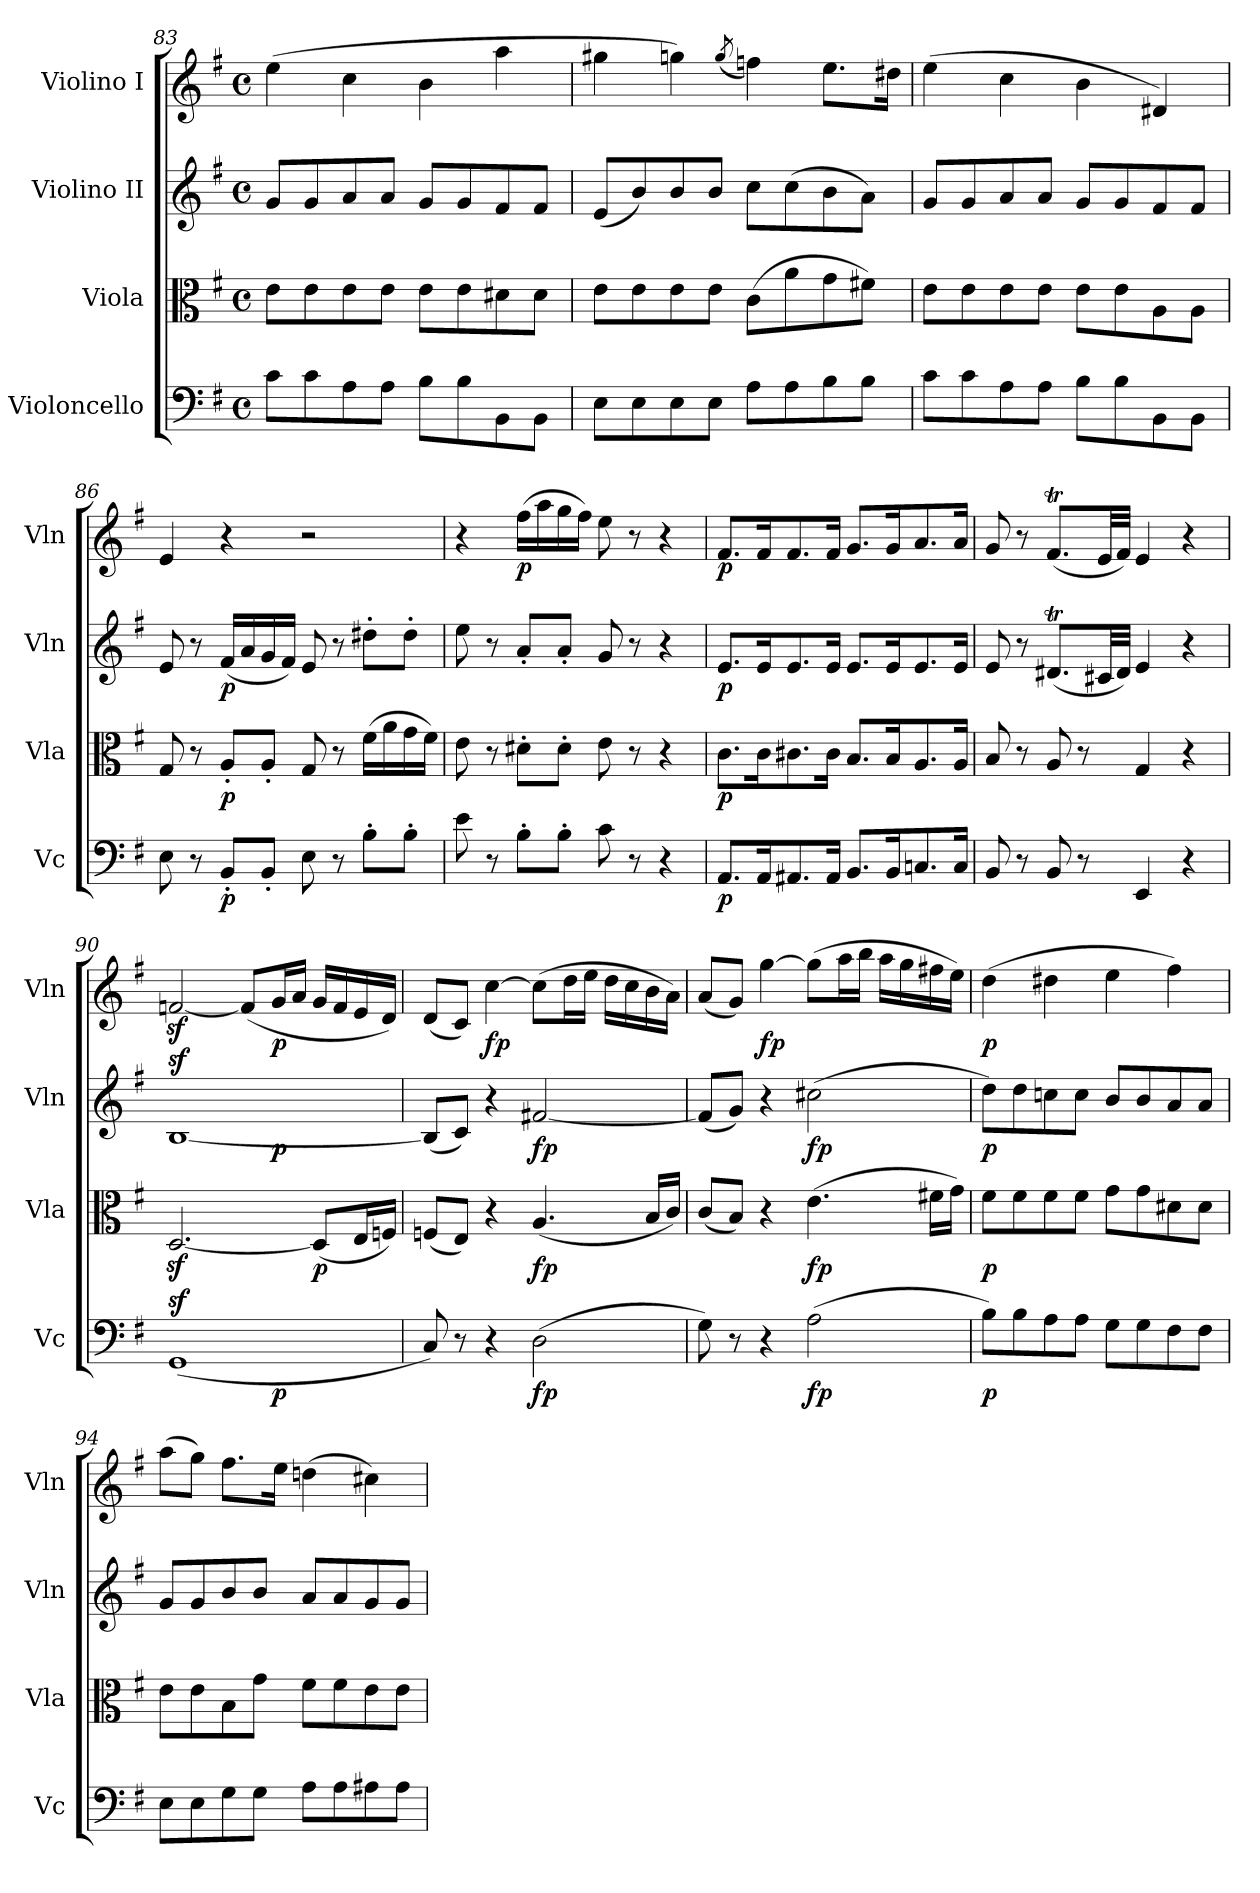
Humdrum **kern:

**kern	**dynam	**kern	**dynam	**kern	**dynam	**kern	**dynam
*part4	*part4	*part3	*part3	*part2	*part2	*part1	*part1
*staff4	*staff4	*staff3	*staff3	*staff2	*staff2	*staff1	*staff1
*I"Violoncello	*	*I"Viola	*	*I"Violino II	*	*I"Violino I	*
*I'Vc	*	*I'Vla	*	*I'Vln	*	*I'Vln	*
*clefF4	*	*clefC3	*	*clefG2	*	*clefG2	*
*k[f#]	*	*k[f#]	*	*k[f#]	*	*k[f#]	*
*G:	*	*G:	*	*G:	*	*G:	*
*M4/4	*	*M4/4	*	*M4/4	*	*M4/4	*
*met(c)	*	*met(c)	*	*met(c)	*	*met(c)	*
=83	=83	=83	=83	=83	=83	=83	=83
8cL	.	8eL	.	8gL	.	(4ee	.
8c	.	8e	.	8g	.	.	.
8A	.	8e	.	8a	.	4cc	.
8AJ	.	8eJ	.	8aJ	.	.	.
8BL	.	8eL	.	8gL	.	4b	.
8B	.	8e	.	8g	.	.	.
8BB	.	8d#X	.	8f#	.	4aa	.
8BBJ	.	8d#J	.	8f#J	.	.	.
=84	=84	=84	=84	=84	=84	=84	=84
8EL	.	8eL	.	(8eL	.	4gg#X	.
8E	.	8e	.	8b)	.	.	.
8E	.	8e	.	8b	.	4ggn)	.
8EJ	.	8eJ	.	8bJ	.	.	.
.	.	.	.	.	.	(<8qgg/	.
8AL	.	(8cL	.	8ccL	.	4ffn)	.
8A	.	8a	.	(8cc	.	.	.
8B	.	8g	.	8b	.	8.eeL	.
8BJ	.	8f#XJ)	.	8aJ)	.	.	.
.	.	.	.	.	.	16dd#XJk	.
!!LO:LB:g=z
=85	=85	=85	=85	=85	=85	=85	=85
8cL	.	8eL	.	8gL	.	(4ee	.
8c	.	8e	.	8g	.	.	.
8A	.	8e	.	8a	.	4cc	.
8AJ	.	8eJ	.	8aJ	.	.	.
8BL	.	8eL	.	8gL	.	4b	.
8B	.	8e	.	8g	.	.	.
8BB	.	8A	.	8f#	.	4d#X)	.
8BBJ	.	8AJ	.	8f#J	.	.	.
=86	=86	=86	=86	=86	=86	=86	=86
8E	.	8G	.	8e	.	4e	.
8r	.	8r	.	8r	.	.	.
8BB'L	p	8A'L	p	(16f#LL	p	4r	.
.	.	.	.	16a	.	.	.
8BB'J	.	8A'J	.	16g	.	.	.
.	.	.	.	16f#JJ)	.	.	.
8E	.	8G	.	8e	.	2r	.
8r	.	8r	.	8r	.	.	.
8B'L	.	(16f#LL	.	8dd#X'L	.	.	.
.	.	16a	.	.	.	.	.
8B'J	.	16g	.	8dd#'J	.	.	.
.	.	16f#JJ)	.	.	.	.	.
=87	=87	=87	=87	=87	=87	=87	=87
8e	.	8e	.	8ee	.	4r	.
8r	.	8r	.	8r	.	.	.
8B'L	.	8d#X'L	.	8a'L	.	(16ff#LL	p
.	.	.	.	.	.	16aa	.
8B'J	.	8d#'J	.	8a'J	.	16gg	.
.	.	.	.	.	.	16ff#JJ)	.
8c	.	8e	.	8g	.	8ee	.
8r	.	8r	.	8r	.	8r	.
4r	.	4r	.	4r	.	4r	.
=88	=88	=88	=88	=88	=88	=88	=88
8.AAL	p	8.cL	p	8.eL	p	8.f#L	p
16AAk	.	16ck	.	16ek	.	16f#k	.
8.AA#X	.	8.c#X	.	8.e	.	8.f#	.
16AA#Jk	.	16c#Jk	.	16eJk	.	16f#Jk	.
8.BBL	.	8.BL	.	8.eL	.	8.gL	.
16BBk	.	16Bk	.	16ek	.	16gk	.
8.Cn	.	8.A	.	8.e	.	8.a	.
16CJk	.	16AJk	.	16eJk	.	16aJk	.
=89	=89	=89	=89	=89	=89	=89	=89
8BB	.	8B	.	8e	.	8g	.
8r	.	8r	.	8r	.	8r	.
8BB	.	8A	.	(8.d#XtL	.	(8.f#tL	.
8r	.	8r	.	.	.	.	.
.	.	.	.	32c#XLL	.	32eLL	.
.	.	.	.	32d#JJJ)	.	32f#JJJ)	.
4EE	.	4G	.	4e	.	4e	.
4r	.	4r	.	4r	.	4r	.
!!LO:LB:g=z
=90	=90	=90	=90	=90	=90	=90	=90
*^	*	*	*	*^	*	*	*
(1GGz	2ryy	.	[2.Dz	.	[1Bz	2ryy	.	[2fnz	.
.	8ryy	.	.	.	.	8ryy	.	(8fL]	.
.	4.ryy	p	.	.	.	4.ryy	p	16gL	p
.	.	.	.	.	.	.	.	16aJJ	.
.	.	.	(8DL]	p	.	.	.	16gLL	.
.	.	.	.	.	.	.	.	16f	.
.	.	.	16EL	.	.	.	.	16e	.
.	.	.	16FnJJ)	.	.	.	.	16dJJ)	.
*v	*v	*	*	*	*v	*v	*	*	*
=91	=91	=91	=91	=91	=91	=91	=91
8C)	.	(8FnL	.	(8BL]	.	(8dL	.
8r	.	8EJ)	.	8cJ)	.	8cJ)	.
4r	.	4r	.	4r	.	[4cc	fp
(2D	fp	(4.A	fp	[2f#X	fp	(8ccL]	.
.	.	.	.	.	.	16ddL	.
.	.	.	.	.	.	16eeJJ	.
.	.	.	.	.	.	16ddLL	.
.	.	.	.	.	.	16cc	.
.	.	16BLL	.	.	.	16b	.
.	.	16cJJ)	.	.	.	16aJJ)	.
=92	=92	=92	=92	=92	=92	=92	=92
8G)	.	(8cL	.	(8f#L]	.	(8aL	.
8r	.	8BJ)	.	8gJ)	.	8gJ)	.
4r	.	4r	.	4r	.	[4gg	fp
(2A	fp	(4.e	fp	(2cc#X	fp	(8ggL]	.
.	.	.	.	.	.	16aaL	.
.	.	.	.	.	.	16bbJJ	.
.	.	.	.	.	.	16aaLL	.
.	.	.	.	.	.	16gg	.
.	.	16f#XLL	.	.	.	16ff#X	.
.	.	16gJJ)	.	.	.	16eeJJ)	.
=93	=93	=93	=93	=93	=93	=93	=93
8BL)	p	8f#L	p	8ddL)	p	(4dd	p
8B	.	8f#	.	8dd	.	.	.
8A	.	8f#	.	8ccn	.	4dd#X	.
8AJ	.	8f#J	.	8ccJ	.	.	.
8GL	.	8gL	.	8bL	.	4ee	.
8G	.	8g	.	8b	.	.	.
8F#	.	8d#X	.	8a	.	4ff#)	.
8F#J	.	8d#J	.	8aJ	.	.	.
=94	=94	=94	=94	=94	=94	=94	=94
8EL	.	8eL	.	8gL	.	(8aaL	.
8E	.	8e	.	8g	.	8ggJ)	.
8G	.	8B	.	8b	.	8.ff#L	.
8GJ	.	8gJ	.	8bJ	.	.	.
.	.	.	.	.	.	16eeJk	.
8AL	.	8f#L	.	8aL	.	(4ddn	.
8A	.	8f#	.	8a	.	.	.
8A#X	.	8e	.	8g	.	4cc#X)	.
8A#J	.	8eJ	.	8gJ	.	.	.
=	=	=	=	=	=	=	=
*-	*-	*-	*-	*-	*-	*-	*-
